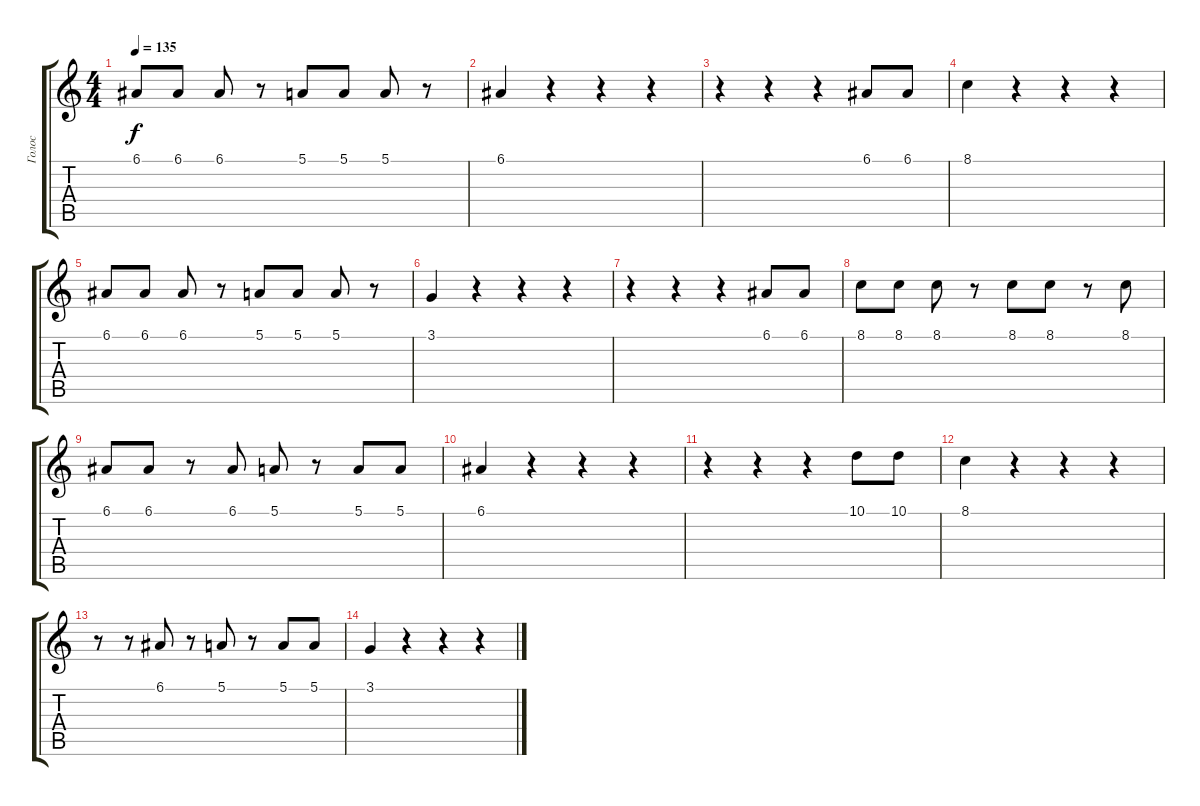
\track ("Голос" "Голос") {instrument sitar}
\staff {score tabs}
\tuning (E4 B3 G3 D3 A2 E2) {hide}
\ts (4 4)
\tempo 135
\clef g2
\ks c
6.1.8{dy f} 6.1.8 6.1.8 r.8 5.1.8 5.1.8 5.1.8 r.8 |
6.1.4 r.4 r.4 r.4 |
r.4 r.4 r.4 6.1.8 6.1.8 |
8.1.4 r.4 r.4 r.4 |
6.1.8 6.1.8 6.1.8 r.8 5.1.8 5.1.8 5.1.8 r.8 |
3.1.4 r.4 r.4 r.4 |
r.4 r.4 r.4 6.1.8 6.1.8 |
8.1.8 8.1.8 8.1.8 r.8 8.1.8 8.1.8 r.8 8.1.8 |
6.1.8 6.1.8 r.8 6.1.8 5.1.8 r.8 5.1.8 5.1.8 |
6.1.4 r.4 r.4 r.4 |
r.4 r.4 r.4 10.1.8 10.1.8 |
8.1.4 r.4 r.4 r.4 |
r.8 r.8 6.1.8 r.8 5.1.8 r.8 5.1.8 5.1.8 |
3.1.4 r.4 r.4 r.4
